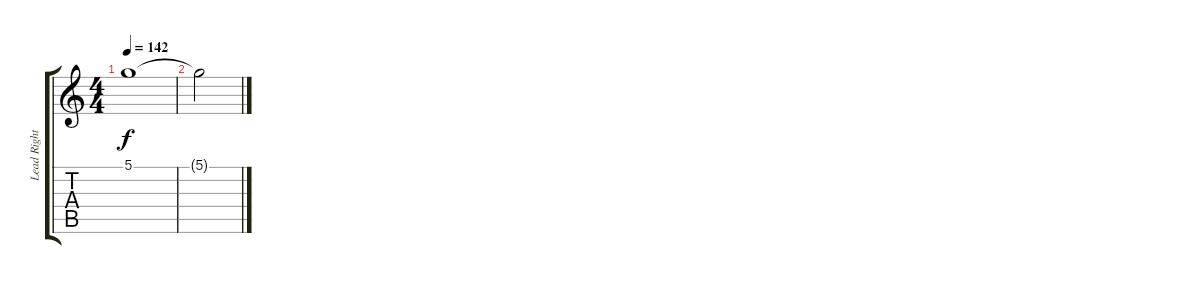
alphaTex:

\track ("Lead Right" "Lead Right") {instrument overdrivenguitar}
\staff {score tabs}
\tuning (D4 A3 F3 C3 G2 C2) {hide}
\ts (4 4)
\tempo 142
\clef g2
\ks c
5.1{t}.1{dy f} |
5.1{t}.2
